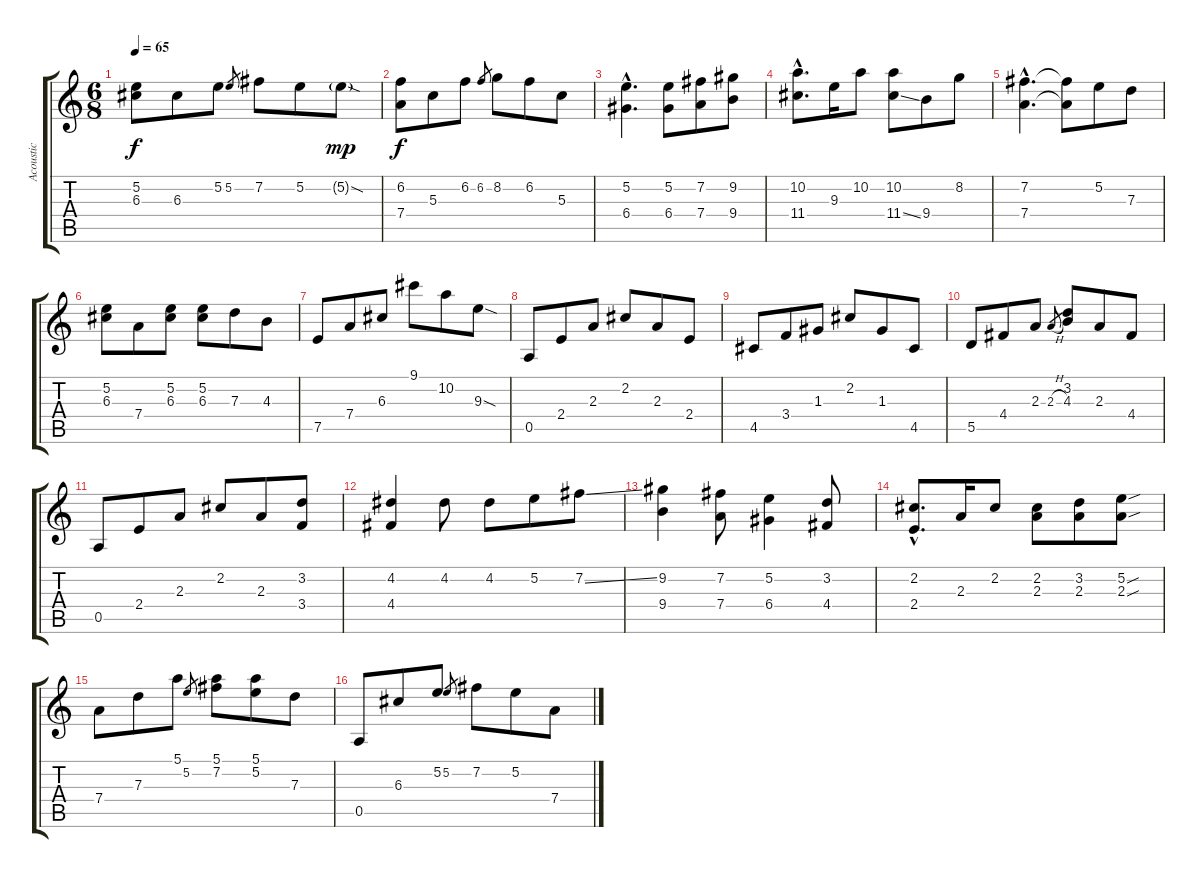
\track ("Acoustic" "Acoustic") {instrument acousticguitarnylon}
\staff {score tabs}
\tuning (E4 B3 G3 D3 A2 E2) {hide}
\ts (6 8)
\tempo 65
\clef g2
\ks c
(5.2 6.3).8{dy f} 6.3.8 5.2.8 5.2.8{gr} 7.2.8 5.2.8 5.2{sod g}.8{dy mp} |
(6.2 7.4).8{dy f} 5.3.8 6.2.8 6.2.8{gr} 8.2.8 6.2.8 5.3.8 |
(5.2{hac} 6.4{hac}).4{d} (5.2 6.4).8 (7.2 7.4).8 (9.2 9.4).8 |
(10.2{hac} 11.4{hac}).8{d} 9.3.16 10.2.8 (10.2 11.4{ss}).8 9.4.8 8.2.8 |
(7.2{hac} 7.4{hac}).4{d} (7.2{t} 7.4{t}).8 5.2.8 7.3.8 |
(5.2 6.3).8 7.4.8 (5.2 6.3).8 (5.2 6.3).8 7.3.8 4.3.8 |
7.5.8 7.4.8 6.3.8 9.1.8 10.2.8 9.3{sod}.8 |
0.5.8 2.4.8 2.3.8 2.2.8 2.3.8 2.4.8 |
4.5.8 3.4.8 1.3.8 2.2.8 1.3.8 4.5.8 |
5.5.8 4.4.8 2.3.8 2.3{h}.8{gr} (3.2 4.3).8 2.3.8 4.4.8 |
0.5.8 2.4.8 2.3.8 2.2.8 2.3.8 (3.2 3.4).8 |
(4.2 4.4).4 4.2.8 4.2.8 5.2.8 7.2{ss}.8 |
(9.2 9.4).4 (7.2 7.4).8 (5.2 6.4).4 (3.2 4.4).8 |
(2.2{hac} 2.4{hac}).8{d} 2.3.16 2.2.8 (2.2 2.3).8 (3.2 2.3).8 (5.2{sou} 2.3{sou}).8 |
7.4.8 7.3.8 5.1.8 5.2.8{gr} (5.1 7.2).8 (5.1 5.2).8 7.3.8 |
0.5.8 6.3.8 5.2.8 5.2.8{gr} 7.2.8 5.2.8 7.4.8
